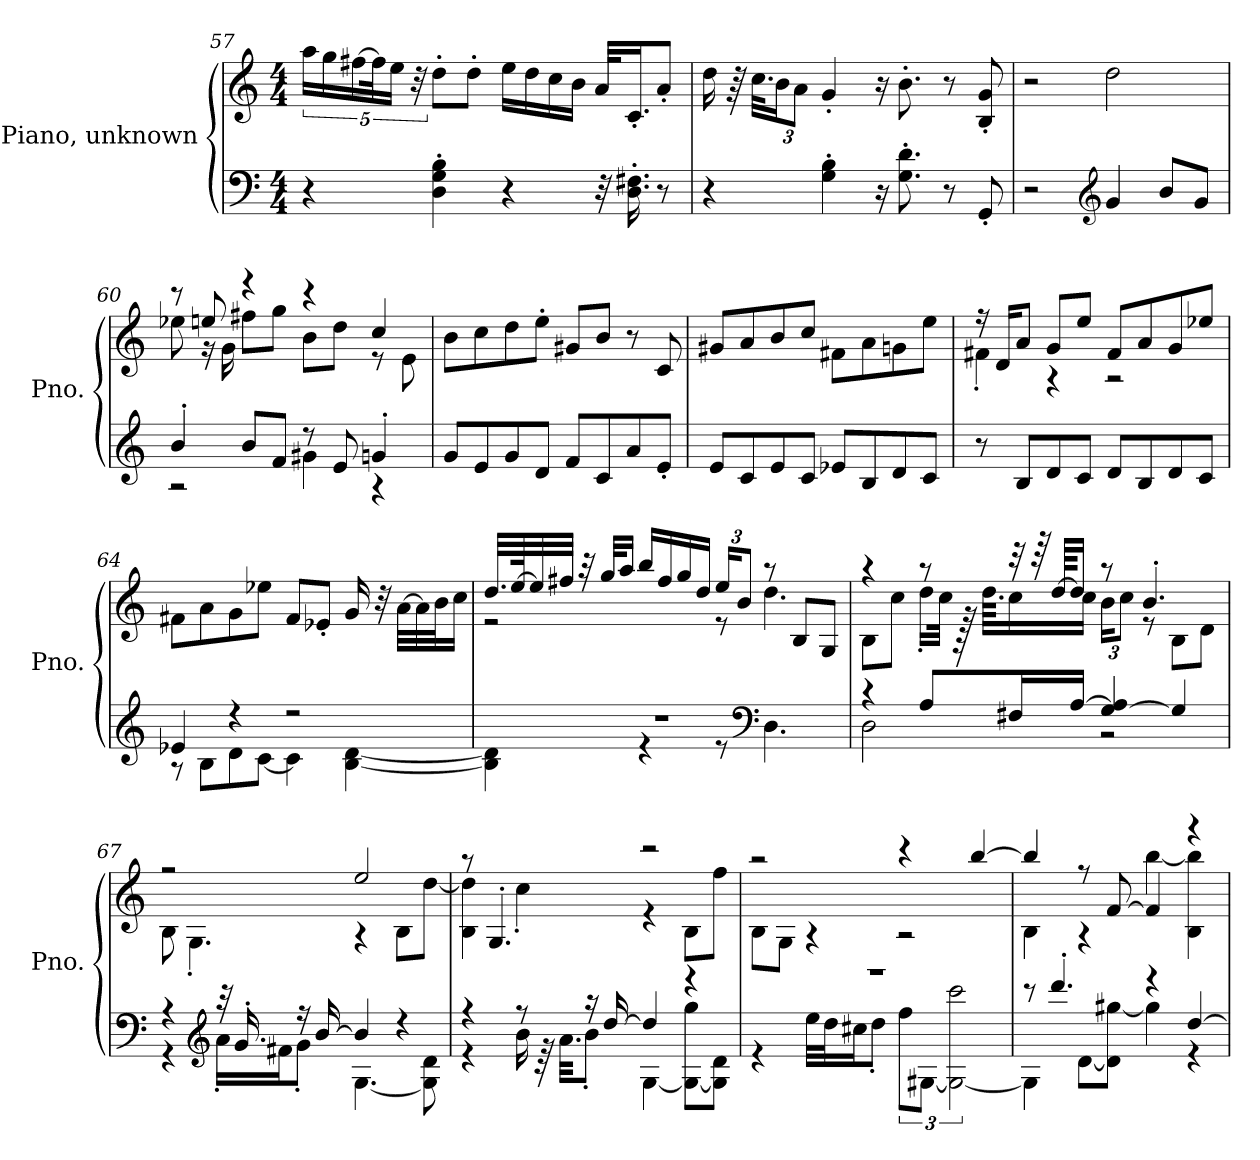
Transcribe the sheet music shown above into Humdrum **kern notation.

**kern	**kern
*part1	*part1
*staff2	*staff1
*I"Piano, unknown	*
*I'Pno.	*
!!LO:PB:g=z
*clefF4	*clefG2
*k[]	*k[]
*M4/4	*M4/4
=57	=57
4r	20aa\LL
.	20gg\
.	[20ff#X\
.	40ff#\K]
.	20ee\JJ
.	40r
4D\' 4G\' 4B\'	8dd'\L
.	8dd'\J
4r	16ee\LL
.	16dd\
.	16cc\
.	16b\JJ
32r	32a/KLL
16.D\' 16.F#X\'	16.c'/J
8r	8a'/J
=58	=58
4r	16dd\
.	64r
.	32.cc\KLL
*	*Xbrackettup
.	24b\J
.	12a\J
4G\' 4B\'	4g'/
16r	16r
8.G\' 8.d\'	8.b'\
8r	8r
8GG'/	8B/' 8g/'
=59	=59
2r	2r
*clefG2	*
4g/	2dd\
8b/L	.
8g/J	.
!!LO:LB:g=z
=60	=60
*^	*^
4b'/	2r	8r	8ee-X\
.	.	8een/	16r
.	.	.	16g\
8b/L	.	4r	8ff#X\L
8f/J	.	.	8gg\J
8r	4g#X\	4r	8b\L
8e/	.	.	8dd\J
4gn'/	4r	4cc/	8r
.	.	.	8e\
*v	*v	*	*
*	*v	*v
=61	=61
8g/L	8b\L
8e/	8cc\
8g/	8dd\
8d/J	8ee'\J
8f/L	8g#X/L
8c/	8b/J
8a/	8r
8e'/J	8c/
=62	=62
8e/L	8g#X/L
8c/	8a/
8e/	8b/
8c/J	8cc/J
8e-X/L	8f#X\L
8B/	8a\
8d/	8gn\
8c/J	8ee\J
=63	=63
*	*^
8r	16r	4f#X'\
.	16d/KL	.
8B/L	8a/J	.
8d/	8g/L	4r
8c/J	8ee/J	.
8d/L	8f#/L	2r
8B/	8a/	.
8d/	8g/	.
8c/J	8ee-X/J	.
*	*v	*v
!!LO:LB:g=z
=64	=64
*^	*
4e-X/	8r	8f#X\L
.	8B\L	8a\
4r	8d\	8g\
.	[8c\J	8ee-X\J
2r	4c\]	8f#/L
.	.	8e-X'/J
.	[4B\ [4d\	16g/
.	.	32r
.	.	[32a\LLL
.	.	32a\]
.	.	32b\J
.	.	16cc\JJ
=65	=65	=65
*	*	*^
1r	4B\] 4d\]	32.dd/LLL	2r
.	.	[64ee/K	.
.	.	32ee/]	.
.	.	32ff#X/JJJ	.
.	.	32r	.
.	.	32gg/KLL	.
.	.	16aa/JJ	.
.	4r	16bb/LL	.
.	.	16ff#/	.
.	.	16gg/	.
.	.	16dd/JJ	.
.	8r	24ee/KL	8r
.	.	12b/J	.
*clefF4	*	*	*
.	4.D\	8r	4.dd\
.	.	8B/L	.
.	.	8G/J	.
!!LO:LB:g=z	!!
=66	=66	=66	=66
4r	2D\	4r	8B\L
.	.	.	8cc\J
8A/L	.	8r	16dd'\LL
.	.	.	32cc\JJk
.	.	.	128r
.	.	.	64.dd\KKLL
16F#X/L	.	32r	16cc\
.	.	64r	.
.	.	[64dd/KKLL	.
[16A/JJ	.	16dd/JJ]	16cc\JJ
[4G/ 4A/]	2r	8r	24b\KL
.	.	.	12cc\J
.	.	4.b'/	8r
4G/]	.	.	8B\L
.	.	.	8d\J
=67	=67	=67	=67
4r	4r	2r	8B\
.	.	.	4.G'\
*clefG2	*	*	*
32r	16a'\LL	.	.
16.g'/	.	.	.
.	16f#X\J	.	.
16r	8g'\J	.	.
[16b/	.	.	.
4b/]	[4.G\	2ee/	4r
4r	.	.	8B\L
.	8G\] 8d\	.	[8dd\J
=68	=68	=68	=68
4r	4r	8r	4B\ 4dd\]
.	.	4.G'/	.
8r	16b\	.	4cc'\
.	64r	.	.
.	32.a\KKL	.	.
16r	8b'\J	.	.
[16dd/	.	.	.
4dd/]	[4G\	2r	4r
4r	8G\_ 8gg\L	.	8B\L
.	8G\] 8d\J	.	8ff\J
!!LO:LB:g=z	!!
=69	=69	=69	=69
1r	4r	2r	8B\L
.	.	.	8G\J
.	32ee\LLL	.	4r
.	32dd\J	.	.
.	16cc#X\J	.	.
.	8dd'\J	.	.
.	12ff\L	4r	2r
.	[12G#X\J	.	.
.	3G#\_ 3ccc\	.	.
.	.	[4bb/	.
=70	=70	=70	=70
8r	4G#\]	4bb/]	4B\
4.ddd'/	.	.	.
.	[8d\L	8r	4r
.	8d\] [8gg#X\J	[8f/	.
4r	4gg#\]	4f/]	[4bb\
[4dd/	4r	4r	4B\ 4bb\]
*v	*v	*	*
*	*v	*v
=	=
*-	*-
